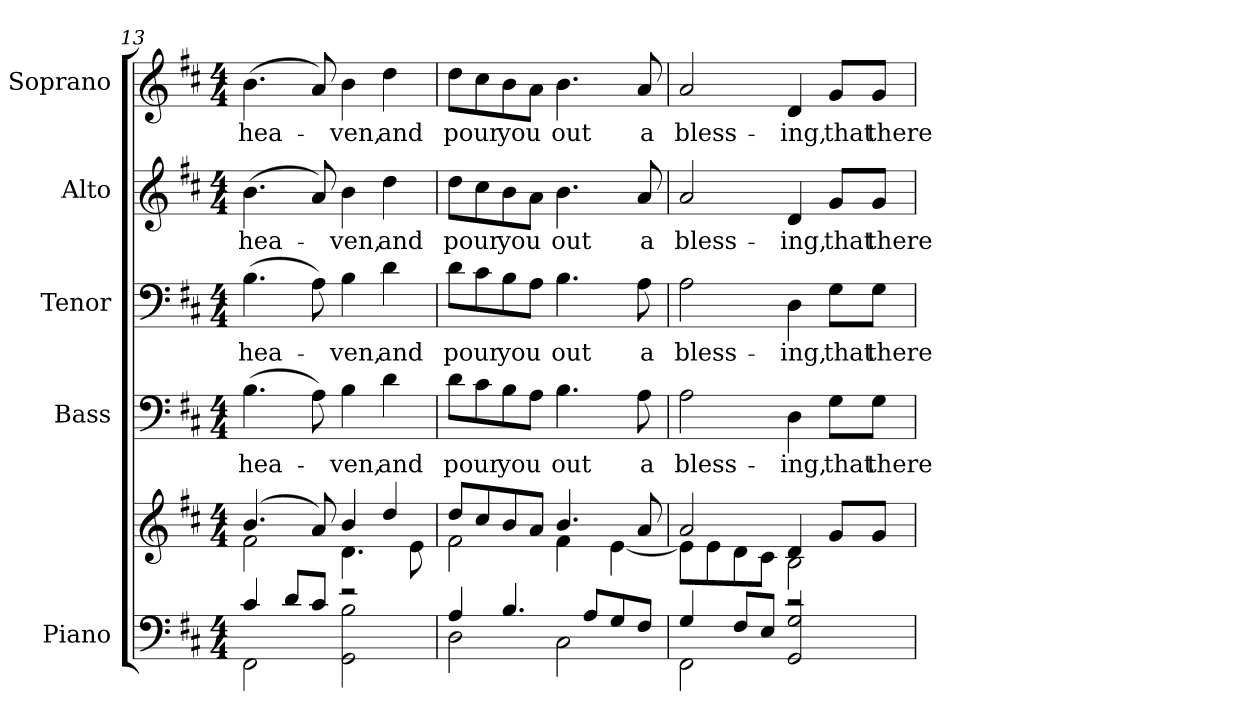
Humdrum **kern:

**kern	**kern	**kern	**text	**kern	**text	**kern	**text	**kern	**text
*part5	*part5	*part4	*part4	*part3	*part3	*part2	*part2	*part1	*part1
*staff6	*staff5	*staff4	*staff4	*staff3	*staff3	*staff2	*staff2	*staff1	*staff1
*I"Piano	*	*I"Bass	*	*I"Tenor	*	*I"Alto	*	*I"Soprano	*
*I'Pno.	*	*I'B.	*	*I'T.	*	*I'A.	*	*I'S.	*
!!LO:PB:g=z
*clefF4	*clefG2	*clefF4	*	*clefF4	*	*clefG2	*	*clefG2	*
*k[f#c#]	*k[f#c#]	*k[f#c#]	*	*k[f#c#]	*	*k[f#c#]	*	*k[f#c#]	*
*D:	*D:	*D:	*	*D:	*	*D:	*	*D:	*
*M4/4	*M4/4	*M4/4	*	*M4/4	*	*M4/4	*	*M4/4	*
=13	=13	=13	=13	=13	=13	=13	=13	=13	=13
*^	*^	*	*	*	*	*	*	*	*
!	!	!	!	!	!LO:LY:b:color=#000000	!	!	!	!	!	!
!	!	!	!	!	!	!	!LO:LY:b:color=#000000	!	!	!	!
!	!	!	!	!	!	!	!	!	!LO:LY:b:color=#000000	!	!
!	!	!	!	!	!	!	!	!	!	!	!LO:LY:b:color=#000000
4c#i/	2FF#i\	(4.bi/	2f#i\	(4.Bi\	hea-	(4.Bi\	hea-	(4.bi\	hea-	(4.bi\	hea-
8di/L	.	.	.	.	.	.	.	.	.	.	.
8c#i/J	.	8ai/)	.	8Ai\)	.	8Ai\)	.	8ai/)	.	8ai/)	.
!	!	!	!	!	!LO:LY:b:color=#000000	!	!	!	!	!	!
!	!	!	!	!	!	!	!LO:LY:b:color=#000000	!	!	!	!
!	!	!	!	!	!	!	!	!	!LO:LY:b:color=#000000	!	!
!	!	!	!	!	!	!	!	!	!	!	!LO:LY:b:color=#000000
2r	2GGi\ 2Bi	4bi/	4.di\	4Bi\	-ven,	4Bi\	-ven,	4bi\	-ven,	4bi\	-ven,
!	!	!	!	!	!LO:LY:b:color=#000000	!	!	!	!	!	!
!	!	!	!	!	!	!	!LO:LY:b:color=#000000	!	!	!	!
!	!	!	!	!	!	!	!	!	!LO:LY:b:color=#000000	!	!
!	!	!	!	!	!	!	!	!	!	!	!LO:LY:b:color=#000000
.	.	4ddi/	.	4di\	and	4di\	and	4ddi\	and	4ddi\	and
.	.	.	8ei\	.	.	.	.	.	.	.	.
=14	=14	=14	=14	=14	=14	=14	=14	=14	=14	=14	=14
!	!	!	!	!	!LO:LY:b:color=#000000	!	!	!	!	!	!
!	!	!	!	!	!	!	!LO:LY:b:color=#000000	!	!	!	!
!	!	!	!	!	!	!	!	!	!LO:LY:b:color=#000000	!	!
!	!	!	!	!	!	!	!	!	!	!	!LO:LY:b:color=#000000
4Ai/	2Di\	8ddi/L	2f#i\	8di\L	pour	8di\L	pour	8ddi\L	pour	8ddi\L	pour
.	.	8cc#i/	.	8c#i\	.	8c#i\	.	8cc#i\	.	8cc#i\	.
!	!	!	!	!	!LO:LY:b:color=#000000	!	!	!	!	!	!
!	!	!	!	!	!	!	!LO:LY:b:color=#000000	!	!	!	!
!	!	!	!	!	!	!	!	!	!LO:LY:b:color=#000000	!	!
!	!	!	!	!	!	!	!	!	!	!	!LO:LY:b:color=#000000
4.Bi/	.	8bi/	.	8Bi\	you	8Bi\	you	8bi\	you	8bi\	you
.	.	8ai/J	.	8Ai\J	.	8Ai\J	.	8ai\J	.	8ai\J	.
!	!	!	!	!	!LO:LY:b:color=#000000	!	!	!	!	!	!
!	!	!	!	!	!	!	!LO:LY:b:color=#000000	!	!	!	!
!	!	!	!	!	!	!	!	!	!LO:LY:b:color=#000000	!	!
!	!	!	!	!	!	!	!	!	!	!	!LO:LY:b:color=#000000
.	2C#i\	4.bi/	4f#i\	4.Bi\	out	4.Bi\	out	4.bi\	out	4.bi\	out
8Ai/L	.	.	.	.	.	.	.	.	.	.	.
8Gi/	.	.	[<4ei\	.	.	.	.	.	.	.	.
!	!	!	!	!	!LO:LY:b:color=#000000	!	!	!	!	!	!
!	!	!	!	!	!	!	!LO:LY:b:color=#000000	!	!	!	!
!	!	!	!	!	!	!	!	!	!LO:LY:b:color=#000000	!	!
!	!	!	!	!	!	!	!	!	!	!	!LO:LY:b:color=#000000
8F#i/J	.	8ai/	.	8Ai\	a	8Ai\	a	8ai/	a	8ai/	a
!!LO:PB:g=z
=15	=15	=15	=15	=15	=15	=15	=15	=15	=15	=15	=15
!	!	!	!	!	!LO:LY:b:color=#000000	!	!	!	!	!	!
!	!	!	!	!	!	!	!LO:LY:b:color=#000000	!	!	!	!
!	!	!	!	!	!	!	!	!	!LO:LY:b:color=#000000	!	!
!	!	!	!	!	!	!	!	!	!	!	!LO:LY:b:color=#000000
4Gi/	2FF#i\	2ai/	8ei\L]	2Ai\	bless-	2Ai\	bless-	2ai/	bless-	2ai/	bless-
.	.	.	8ei\	.	.	.	.	.	.	.	.
8F#i/L	.	.	8di\	.	.	.	.	.	.	.	.
8Ei/J	.	.	8c#i\J	.	.	.	.	.	.	.	.
!	!	!	!	!	!LO:LY:b:color=#000000	!	!	!	!	!	!
!	!	!	!	!	!	!	!LO:LY:b:color=#000000	!	!	!	!
!	!	!	!	!	!	!	!	!	!LO:LY:b:color=#000000	!	!
!	!	!	!	!	!	!	!	!	!	!	!LO:LY:b:color=#000000
2r	2GGi/ 2Gi	4di/	2Bi\	4Di\	-ing,	4Di\	-ing,	4di/	-ing,	4di/	-ing,
!	!	!	!	!	!LO:LY:b:color=#000000	!	!	!	!	!	!
!	!	!	!	!	!	!	!LO:LY:b:color=#000000	!	!	!	!
!	!	!	!	!	!	!	!	!	!LO:LY:b:color=#000000	!	!
!	!	!	!	!	!	!	!	!	!	!	!LO:LY:b:color=#000000
.	.	8gi/L	.	8Gi\L	that	8Gi\L	that	8gi/L	that	8gi/L	that
!	!	!	!	!	!LO:LY:b:color=#000000	!	!	!	!	!	!
!	!	!	!	!	!	!	!LO:LY:b:color=#000000	!	!	!	!
!	!	!	!	!	!	!	!	!	!LO:LY:b:color=#000000	!	!
!	!	!	!	!	!	!	!	!	!	!	!LO:LY:b:color=#000000
.	.	8gi/J	.	8Gi\J	there	8Gi\J	there	8gi/J	there	8gi/J	there
*v	*v	*	*	*	*	*	*	*	*	*	*
*	*v	*v	*	*	*	*	*	*	*	*
=	=	=	=	=	=	=	=	=	=
*-	*-	*-	*-	*-	*-	*-	*-	*-	*-
